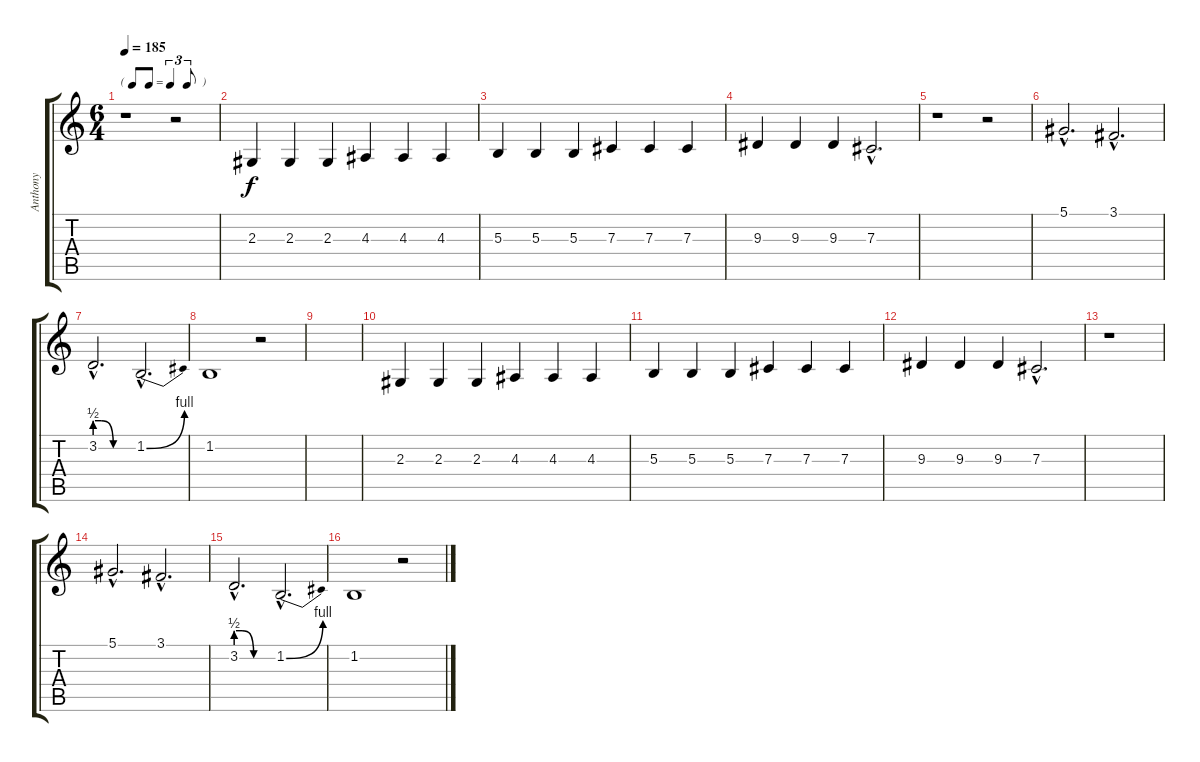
\track ("Anthony" "Anthony") {instrument whistle}
\staff {score tabs}
\tuning (Eb4 Bb3 Gb3 Db3 Ab2 Eb2) {hide}
\ts (6 4)
\tf triplet8th
\tempo 185
\clef g2
\ks c
r.1{dy f} r.2 |
2.3.4 2.3.4 2.3.4 4.3.4 4.3.4 4.3.4 |
5.3.4 5.3.4 5.3.4 7.3.4 7.3.4 7.3.4 |
9.3.4 9.3.4 9.3.4 7.3{hac}.2{d} |
r.1 r.2 |
5.1{hac}.2{d} 3.1{hac}.2{d} |
3.2{be (custom 0 2 10 2 29 0 60 0) hac}.2{d} 1.2{be (bend 0 0 60 4) hac}.2{d} |
1.2.1 r.2 |
|
2.3.4 2.3.4 2.3.4 4.3.4 4.3.4 4.3.4 |
5.3.4 5.3.4 5.3.4 7.3.4 7.3.4 7.3.4 |
9.3.4 9.3.4 9.3.4 7.3{hac}.2{d} |
r.1 |
5.1{hac}.2{d} 3.1{hac}.2{d} |
3.2{be (custom 0 2 10 2 29 0 60 0) hac}.2{d} 1.2{be (bend 0 0 60 4) hac}.2{d} |
1.2.1 r.2
